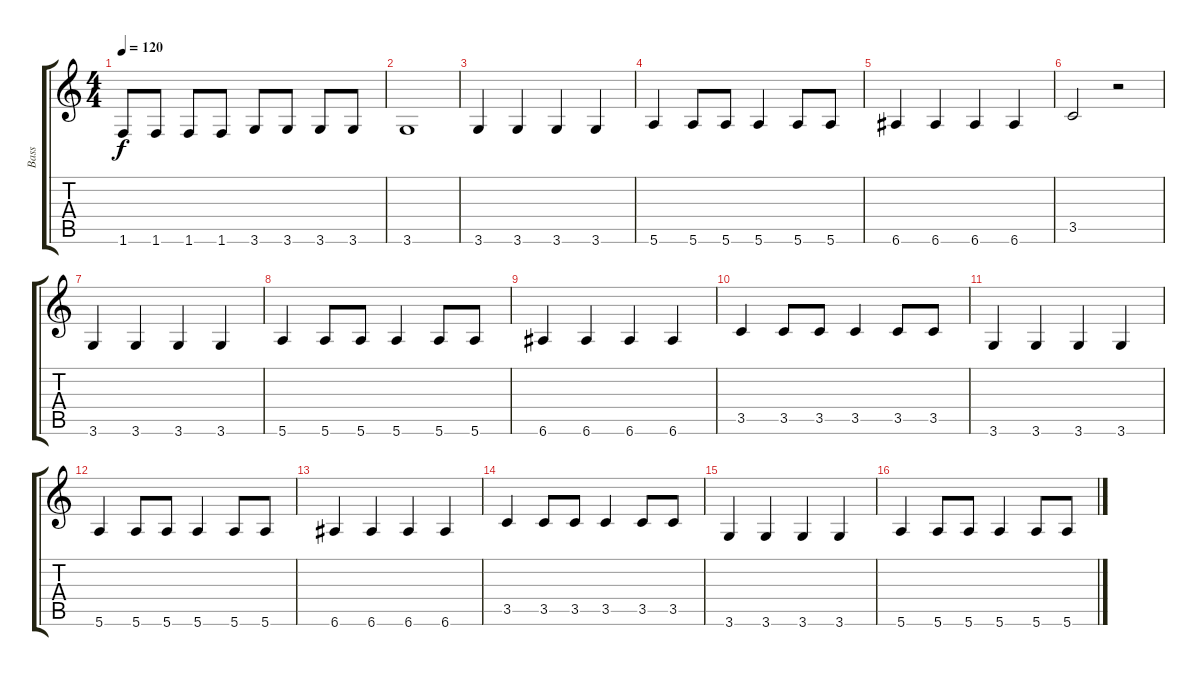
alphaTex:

\track ("Bass" "Bass") {instrument electricbasspick}
\staff {score tabs}
\tuning (E4 B3 G3 D3 A2 E2) {hide}
\ts (4 4)
\tempo 120
\clef g2
\ks c
1.6.8{dy f} 1.6.8 1.6.8 1.6.8 3.6.8 3.6.8 3.6.8 3.6.8 |
3.6.1 |
3.6.4 3.6.4 3.6.4 3.6.4 |
5.6.4 5.6.8 5.6.8 5.6.4 5.6.8 5.6.8 |
6.6.4 6.6.4 6.6.4 6.6.4 |
3.5.2 r.2 |
3.6.4 3.6.4 3.6.4 3.6.4 |
5.6.4 5.6.8 5.6.8 5.6.4 5.6.8 5.6.8 |
6.6.4 6.6.4 6.6.4 6.6.4 |
3.5.4 3.5.8 3.5.8 3.5.4 3.5.8 3.5.8 |
3.6.4 3.6.4 3.6.4 3.6.4 |
5.6.4 5.6.8 5.6.8 5.6.4 5.6.8 5.6.8 |
6.6.4 6.6.4 6.6.4 6.6.4 |
3.5.4 3.5.8 3.5.8 3.5.4 3.5.8 3.5.8 |
3.6.4 3.6.4 3.6.4 3.6.4 |
5.6.4 5.6.8 5.6.8 5.6.4 5.6.8 5.6.8
